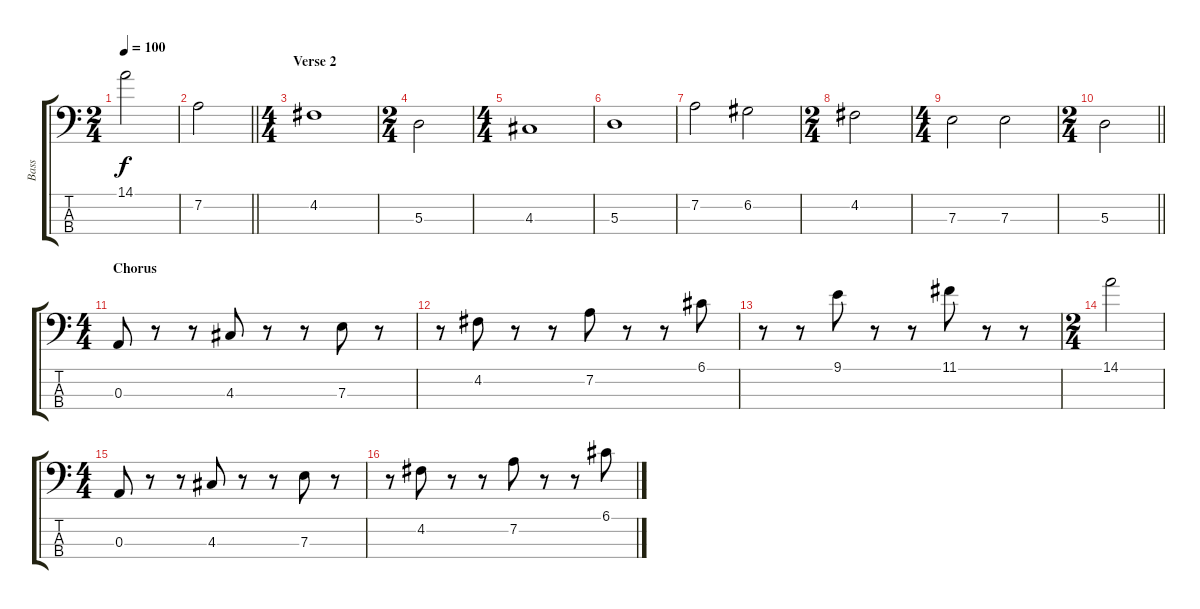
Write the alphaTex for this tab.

\track ("Bass" "Bass") {instrument electricbassfinger}
\staff {score tabs}
\tuning (G2 D2 A1 E1) {hide}
\ts (2 4)
\tempo 100
\clef f4
\ks c
14.1.2{dy f} |
\barLineRight lightlight
7.2.2 |
\ts (4 4)
\section ("" "Verse 2")
4.2.1 |
\ts (2 4)
5.3.2 |
\ts (4 4)
4.3.1 |
5.3.1 |
7.2.2 6.2.2 |
\ts (2 4)
4.2.2 |
\ts (4 4)
7.3.2 7.3.2 |
\ts (2 4)
\barLineRight lightlight
5.3.2 |
\ts (4 4)
\section ("" "Chorus")
0.3.8 r.8 r.8 4.3.8 r.8 r.8 7.3.8 r.8 |
r.8 4.2.8 r.8 r.8 7.2.8 r.8 r.8 6.1.8 |
r.8 r.8 9.1.8 r.8 r.8 11.1.8 r.8 r.8 |
\ts (2 4)
14.1.2 |
\ts (4 4)
0.3.8 r.8 r.8 4.3.8 r.8 r.8 7.3.8 r.8 |
r.8 4.2.8 r.8 r.8 7.2.8 r.8 r.8 6.1.8
